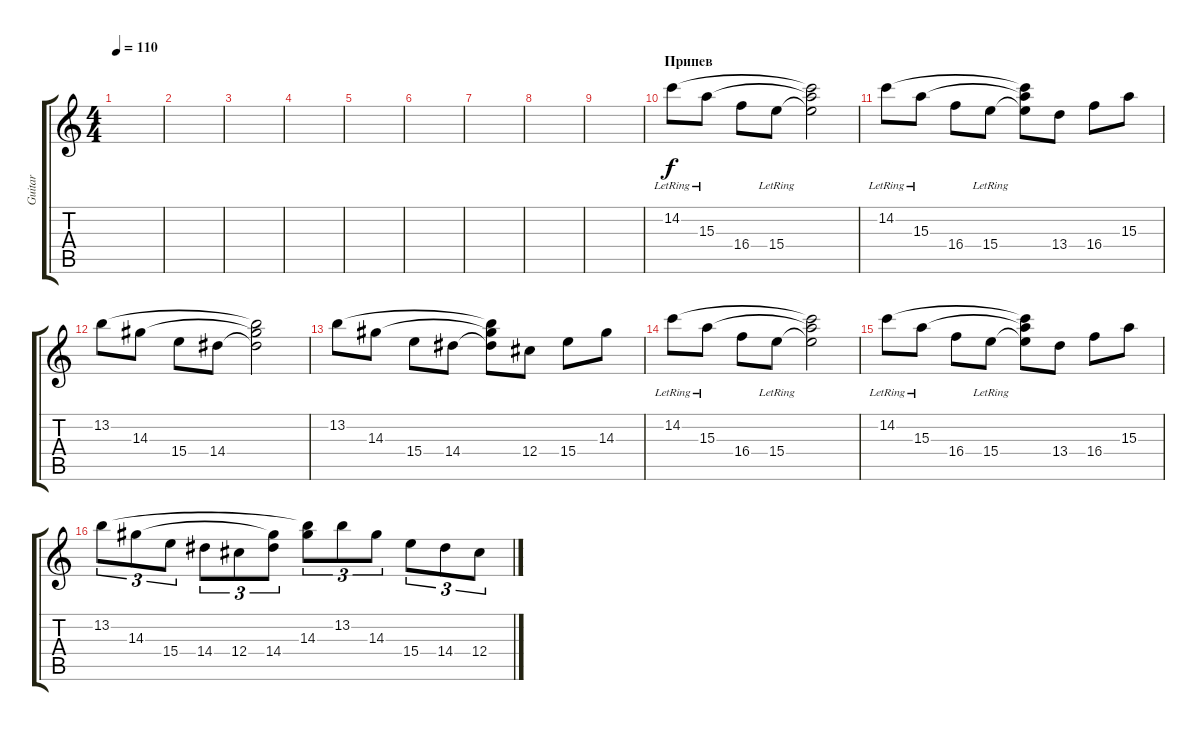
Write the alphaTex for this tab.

\track ("Guitar" "Guitar") {instrument acousticguitarnylon}
\staff {score tabs}
\tuning (Eb4 Bb3 Gb3 Db3 Ab2 Eb2) {hide}
\ts (4 4)
\tempo 110
\clef g2
\ks c
|
|
|
|
|
|
|
|
|
\section ("" "Припев")
14.2{lr}.8 15.3{lr}.8 16.4.8 15.4{lr}.8 (14.2{t} 15.3{t} 15.4{t}).2 |
14.2{lr}.8 15.3{lr}.8 16.4.8 15.4{lr}.8 (14.2{t} 15.3{t} 15.4{t}).8 13.4.8 16.4.8 15.3.8 |
13.2.8 14.3.8 15.4.8 14.4.8 (13.2{t} 14.3{t} 14.4{t}).2 |
13.2.8 14.3.8 15.4.8 14.4.8 (13.2{t} 14.3{t} 14.4{t}).8 12.4.8 15.4.8 14.3.8 |
14.2{lr}.8 15.3{lr}.8 16.4.8 15.4{lr}.8 (14.2{t} 15.3{t} 15.4{t}).2 |
14.2{lr}.8 15.3{lr}.8 16.4.8 15.4{lr}.8 (14.2{t} 15.3{t} 15.4{t}).8 13.4.8 16.4.8 15.3.8 |
13.2.8{tu (3 2)} 14.3.8{tu (3 2)} 15.4.8{tu (3 2)} 14.4.8{tu (3 2)} 12.4.8{tu (3 2)} (14.3{t} 14.4).8{tu (3 2)} (13.2{t} 14.3).8{tu (3 2)} 13.2.8{tu (3 2)} 14.3.8{tu (3 2)} 15.4.8{tu (3 2)} 14.4.8{tu (3 2)} 12.4.8{tu (3 2)}
